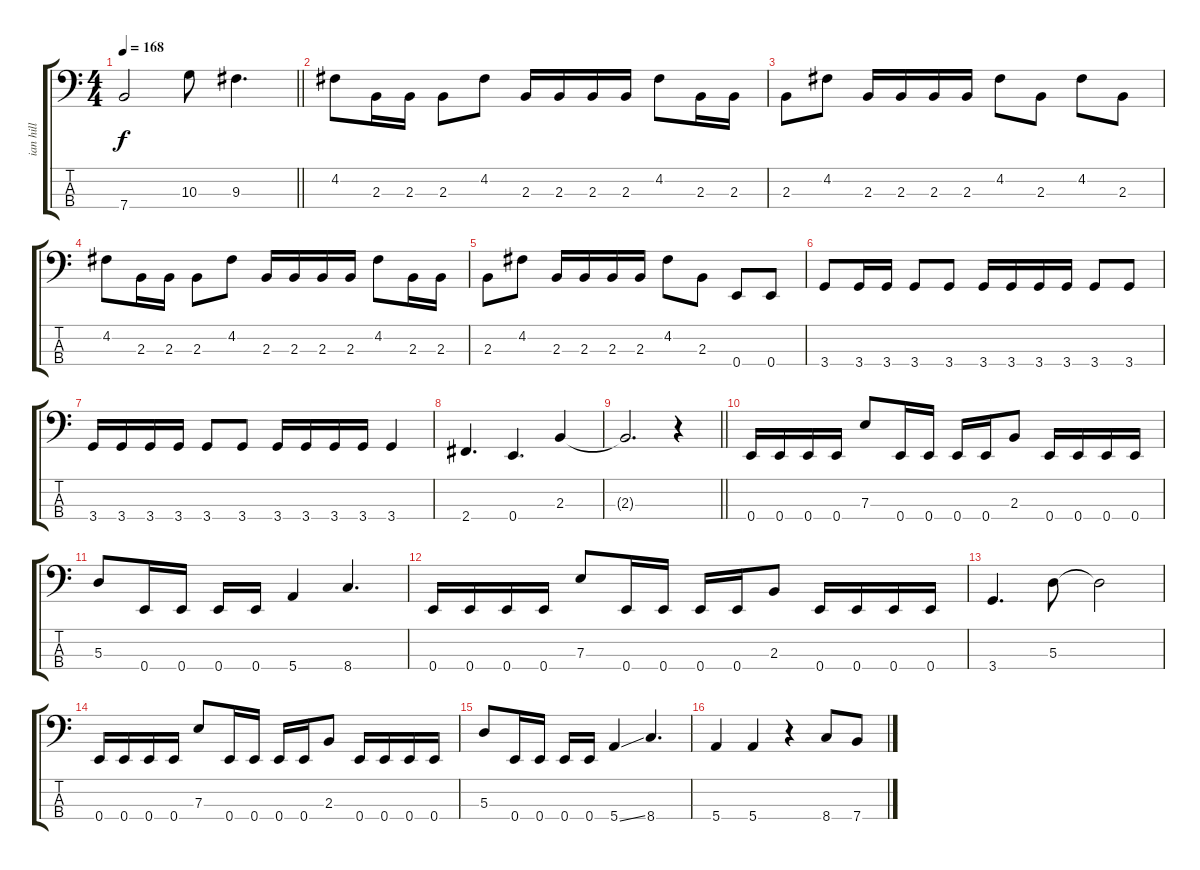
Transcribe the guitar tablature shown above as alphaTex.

\track ("ian hill" "ian hill") {instrument electricbasspick}
\staff {score tabs}
\tuning (G2 D2 A1 E1) {hide}
\ts (4 4)
\tempo 168
\clef f4
\barLineRight lightlight
\ks c
7.4{t}.2{dy f} 10.3.8 9.3.4{d} |
4.2.8 2.3.16 2.3.16 2.3.8 4.2.8 2.3.16 2.3.16 2.3.16 2.3.16 4.2.8 2.3.16 2.3.16 |
2.3.8 4.2.8 2.3.16 2.3.16 2.3.16 2.3.16 4.2.8 2.3.8 4.2.8 2.3.8 |
4.2.8 2.3.16 2.3.16 2.3.8 4.2.8 2.3.16 2.3.16 2.3.16 2.3.16 4.2.8 2.3.16 2.3.16 |
2.3.8 4.2.8 2.3.16 2.3.16 2.3.16 2.3.16 4.2.8 2.3.8 0.4.8 0.4.8 |
3.4.8 3.4.16 3.4.16 3.4.8 3.4.8 3.4.16 3.4.16 3.4.16 3.4.16 3.4.8 3.4.8 |
3.4.16 3.4.16 3.4.16 3.4.16 3.4.8 3.4.8 3.4.16 3.4.16 3.4.16 3.4.16 3.4.4 |
2.4.4{d} 0.4.4{d} 2.3.4 |
\barLineRight lightlight
2.3{t}.2{d} r.4 |
0.4.16 0.4.16 0.4.16 0.4.16 7.3.8 0.4.16 0.4.16 0.4.16 0.4.16 2.3.8 0.4.16 0.4.16 0.4.16 0.4.16 |
5.3.8 0.4.16 0.4.16 0.4.16 0.4.16 5.4.4 8.4.4{d} |
0.4.16 0.4.16 0.4.16 0.4.16 7.3.8 0.4.16 0.4.16 0.4.16 0.4.16 2.3.8 0.4.16 0.4.16 0.4.16 0.4.16 |
3.4.4{d} 5.3.8 5.3{t}.2 |
0.4.16 0.4.16 0.4.16 0.4.16 7.3.8 0.4.16 0.4.16 0.4.16 0.4.16 2.3.8 0.4.16 0.4.16 0.4.16 0.4.16 |
5.3.8 0.4.16 0.4.16 0.4.16 0.4.16 5.4{ss}.4 8.4.4{d} |
5.4.4 5.4.4 r.4 8.4.8 7.4.8
